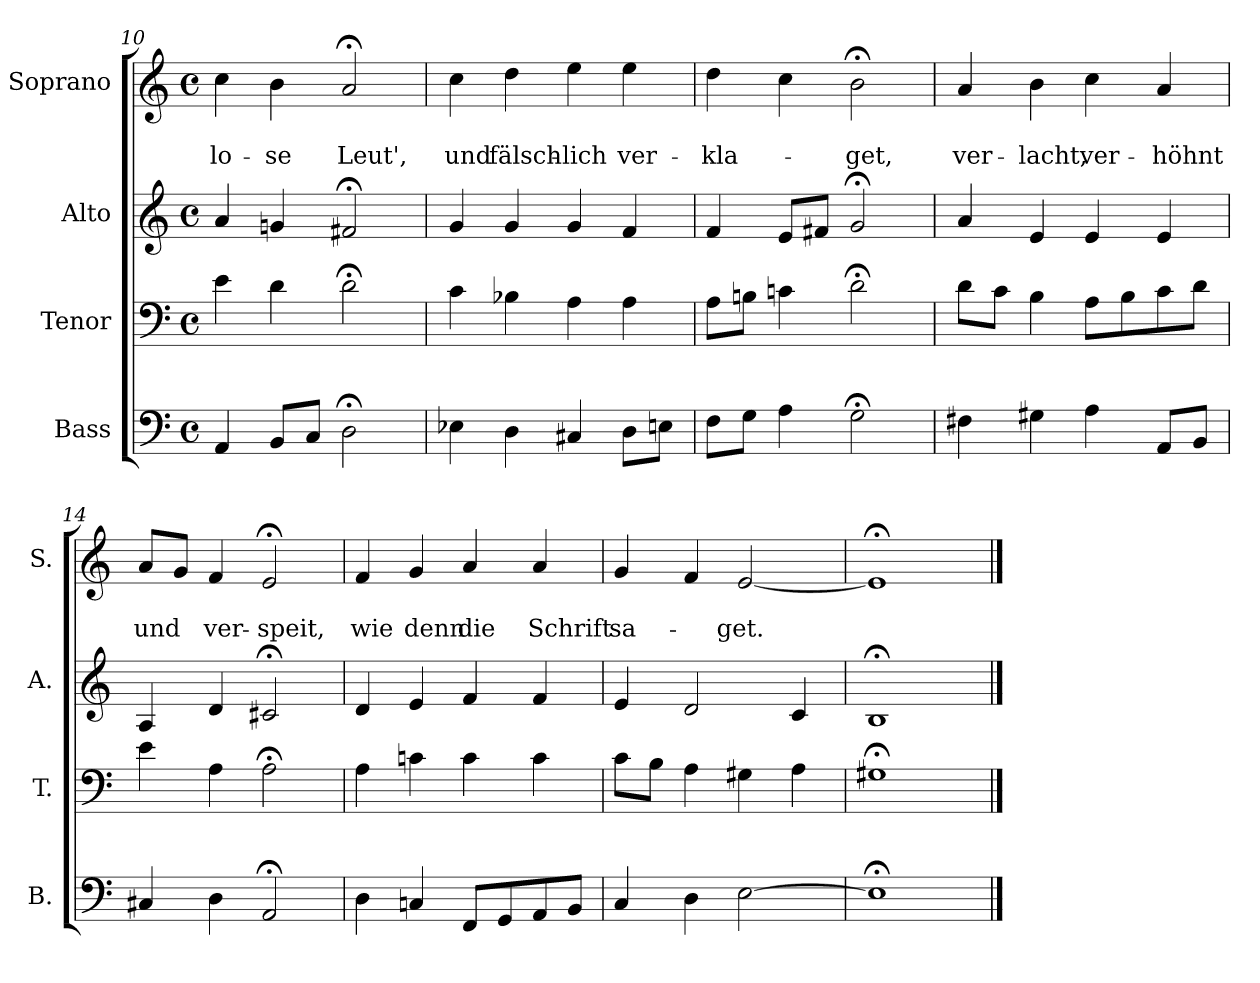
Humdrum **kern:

**kern	**kern	**kern	**kern	**text	**text
*part4	*part3	*part2	*part1	*part1	*part1
*staff4	*staff3	*staff2	*staff1	*staff1	*staff1
*I"Bass	*I"Tenor	*I"Alto	*I"Soprano	*	*
*I'B.	*I'T.	*I'A.	*I'S.	*	*
*clefF4	*clefF4	*clefG2	*clefG2	*	*
*k[]	*k[]	*k[]	*k[]	*	*
*	*	*	*a:	*	*
*M4/4	*M4/4	*M4/4	*M4/4	*	*
*met(c)	*met(c)	*met(c)	*met(c)	*	*
=10	=10	=10	=10	=10	=10
4AA/	4e\	4a/	4cc\	.	-lo-
8BB/L	4d\	4gn/	4b\	.	-se
8C/J	.	.	.	.	.
2D;<\	2d;<\	2f#X;</	2a;</	.	Leut',
=11	=11	=11	=11	=11	=11
4E-X\	4c\	4g/	4cc\	.	und
4D\	4B-X\	4g/	4dd\	.	fälsch-
4C#X/	4A\	4g/	4ee\	.	-lich
8D\L	4A\	4f/	4ee\	.	ver-
8En\J	.	.	.	.	.
=12	=12	=12	=12	=12	=12
8F\L	8A\L	4f/	4dd\	.	-kla-
8G\J	8Bn\J	.	.	.	.
4A\	4cn\	8e/L	4cc\	.	.
.	.	8f#X/J	.	.	.
2G;<\	2d;<\	2g;</	2b;<\	.	-get,
!!LO:PB:g=z
=13	=13	=13	=13	=13	=13
4F#X\	8d\L	4a/	4a/	.	ver-
.	8c\J	.	.	.	.
4G#X\	4B\	4e/	4b\	.	-lacht,
4A\	8A\L	4e/	4cc\	.	ver-
.	8B\	.	.	.	.
8AA/L	8c\	4e/	4a/	.	-höhnt
8BB/J	8d\J	.	.	.	.
=14	=14	=14	=14	=14	=14
4C#X/	4e\	4A/	8a/L	.	und
.	.	.	8g/J	.	.
4D\	4A\	4d/	4f/	.	ver-
2AA;</	2A;<\	2c#X;</	2e;</	.	-speit,
=15	=15	=15	=15	=15	=15
4D\	4A\	4d/	4f/	.	wie
4Cn/	4cn\	4e/	4g/	.	denn
8FF/L	4c\	4f/	4a/	.	die
8GG/	.	.	.	.	.
8AA/	4c\	4f/	4a/	.	Schrift
8BB/J	.	.	.	.	.
=16	=16	=16	=16	=16	=16
4C/	8c\L	4e/	4g/	.	sa-
.	8B\J	.	.	.	.
4D\	4A\	2d/	4f/	.	.
[2E\	4G#X\	.	[2e/	.	get.
.	4A\	4c/	.	.	.
=17	=17	=17	=17	=17	=17
1E;<]	1G#X;<	1B;<	1e;<]	.	.
==	==	==	==	==	==
*-	*-	*-	*-	*-	*-
